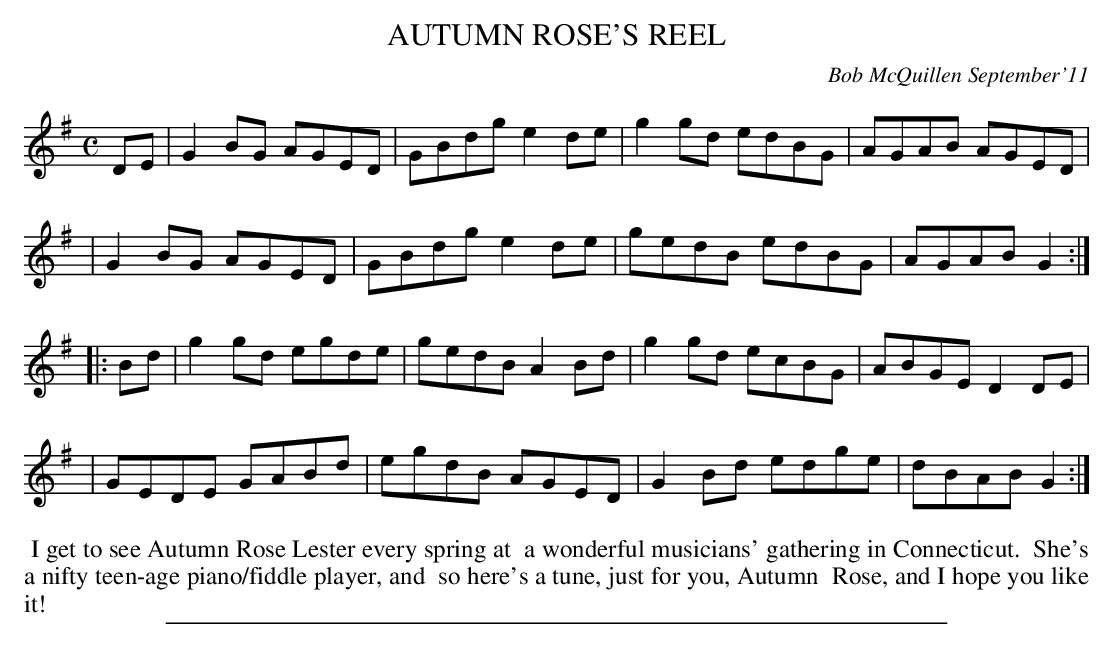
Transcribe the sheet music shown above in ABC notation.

X:1
T: AUTUMN ROSE'S REEL
C: Bob McQuillen September'11
M: C
L: 1/8
K: G
DE \
| G2BG AGED | GBdg e2de | g2gd edBG | AGAB AGED |
| G2BG AGED | GBdg e2de | gedB edBG | AGAB G2 :|
|: Bd \
| g2gd egde | gedB A2Bd | g2gd ecBG | ABGE D2DE |
| GEDE GABd | egdB AGED | G2Bd edge | dBAB G2 :|
